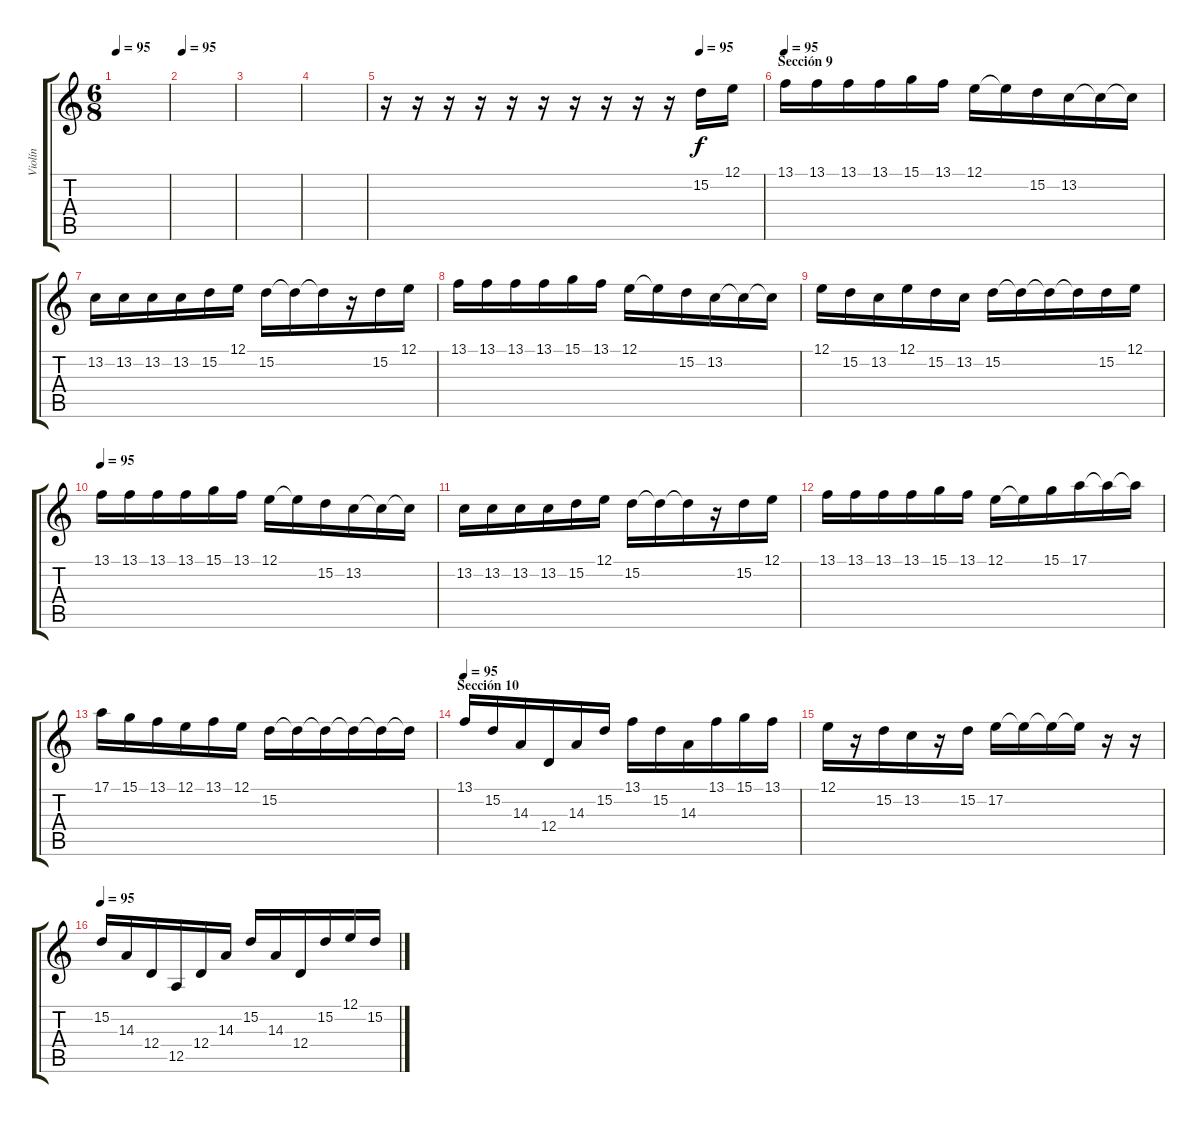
\track ("Violín" "Violín") {instrument violin}
\staff {score tabs}
\tuning (E4 B3 G3 D3 A2 E2) {hide}
\ts (6 8)
\tempo 95
\clef g2
\ks c
|
\tempo 95
|
|
|
\tempo (95 0.8333333333333334)
r.16 r.16 r.16 r.16 r.16 r.16 r.16 r.16 r.16 r.16 15.2.16{volume 16} 12.1.16 |
\section ("" "Sección 9")
\tempo 95
13.1.16{volume 16} 13.1.16 13.1.16 13.1.16 15.1.16 13.1.16 12.1.16 12.1{t}.16 15.2.16 13.2.16 13.2{t}.16 13.2{t}.16 |
13.2.16 13.2.16 13.2.16 13.2.16 15.2.16 12.1.16 15.2.16 15.2{t}.16 15.2{t}.16 r.16 15.2.16 12.1.16 |
13.1.16 13.1.16 13.1.16 13.1.16 15.1.16 13.1.16 12.1.16 12.1{t}.16 15.2.16 13.2.16 13.2{t}.16 13.2{t}.16 |
12.1.16 15.2.16 13.2.16 12.1.16 15.2.16 13.2.16 15.2.16 15.2{t}.16 15.2{t}.16 15.2{t}.16 15.2.16 12.1.16 |
\tempo 95
13.1.16 13.1.16 13.1.16 13.1.16 15.1.16 13.1.16 12.1.16 12.1{t}.16 15.2.16 13.2.16 13.2{t}.16 13.2{t}.16 |
13.2.16 13.2.16 13.2.16 13.2.16 15.2.16 12.1.16 15.2.16 15.2{t}.16 15.2{t}.16 r.16 15.2.16 12.1.16 |
13.1.16 13.1.16 13.1.16 13.1.16 15.1.16 13.1.16 12.1.16 12.1{t}.16 15.1.16 17.1.16 17.1{t}.16 17.1{t}.16 |
17.1.16 15.1.16 13.1.16 12.1.16 13.1.16 12.1.16 15.2.16 15.2{t}.16 15.2{t}.16 15.2{t}.16 15.2{t}.16 15.2{t}.16 |
\section ("" "Sección 10")
\tempo 95
13.1.16 15.2.16 14.3.16 12.4.16 14.3.16 15.2.16 13.1.16 15.2.16 14.3.16 13.1.16 15.1.16 13.1.16 |
12.1.16 r.16 15.2.16 13.2.16 r.16 15.2.16 17.2.16 17.2{t}.16 17.2{t}.16 17.2{t}.16 r.16 r.16 |
\tempo 95
15.2.16 14.3.16 12.4.16 12.5.16 12.4.16 14.3.16 15.2.16 14.3.16 12.4.16 15.2.16 12.1.16 15.2.16
